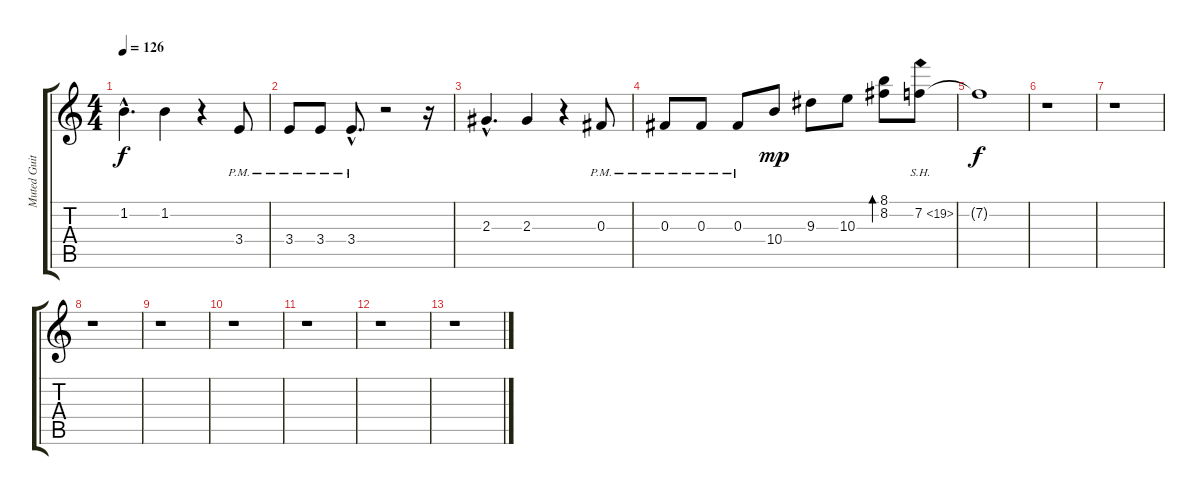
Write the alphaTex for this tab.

\track ("Muted Guitar" "Muted Guit") {instrument electricguitarmuted}
\staff {score tabs}
\tuning (Eb4 Bb3 Gb3 Db3 Ab2 Eb2) {hide}
\ts (4 4)
\tempo 126
\clef g2
\ks c
1.2{hac}.4{d dy f} 1.2.4 r.4 3.4{pm}.8 |
3.4{pm}.8 3.4{pm}.8 3.4{hac pm}.8{d} r.2 r.16 |
2.3{hac}.4{d} 2.3.4 r.4 0.3{pm}.8 |
0.3{pm}.8 0.3{pm}.8 0.3{pm}.8 10.4.8{dy mp} 9.3.8 10.3.8 (8.1 8.2).8{bd 120} 7.2{sh 12}.8 |
7.2{t}.1{dy f} |
r.1 |
r.1 |
r.1 |
r.1 |
r.1 |
r.1 |
r.1 |
r.1
